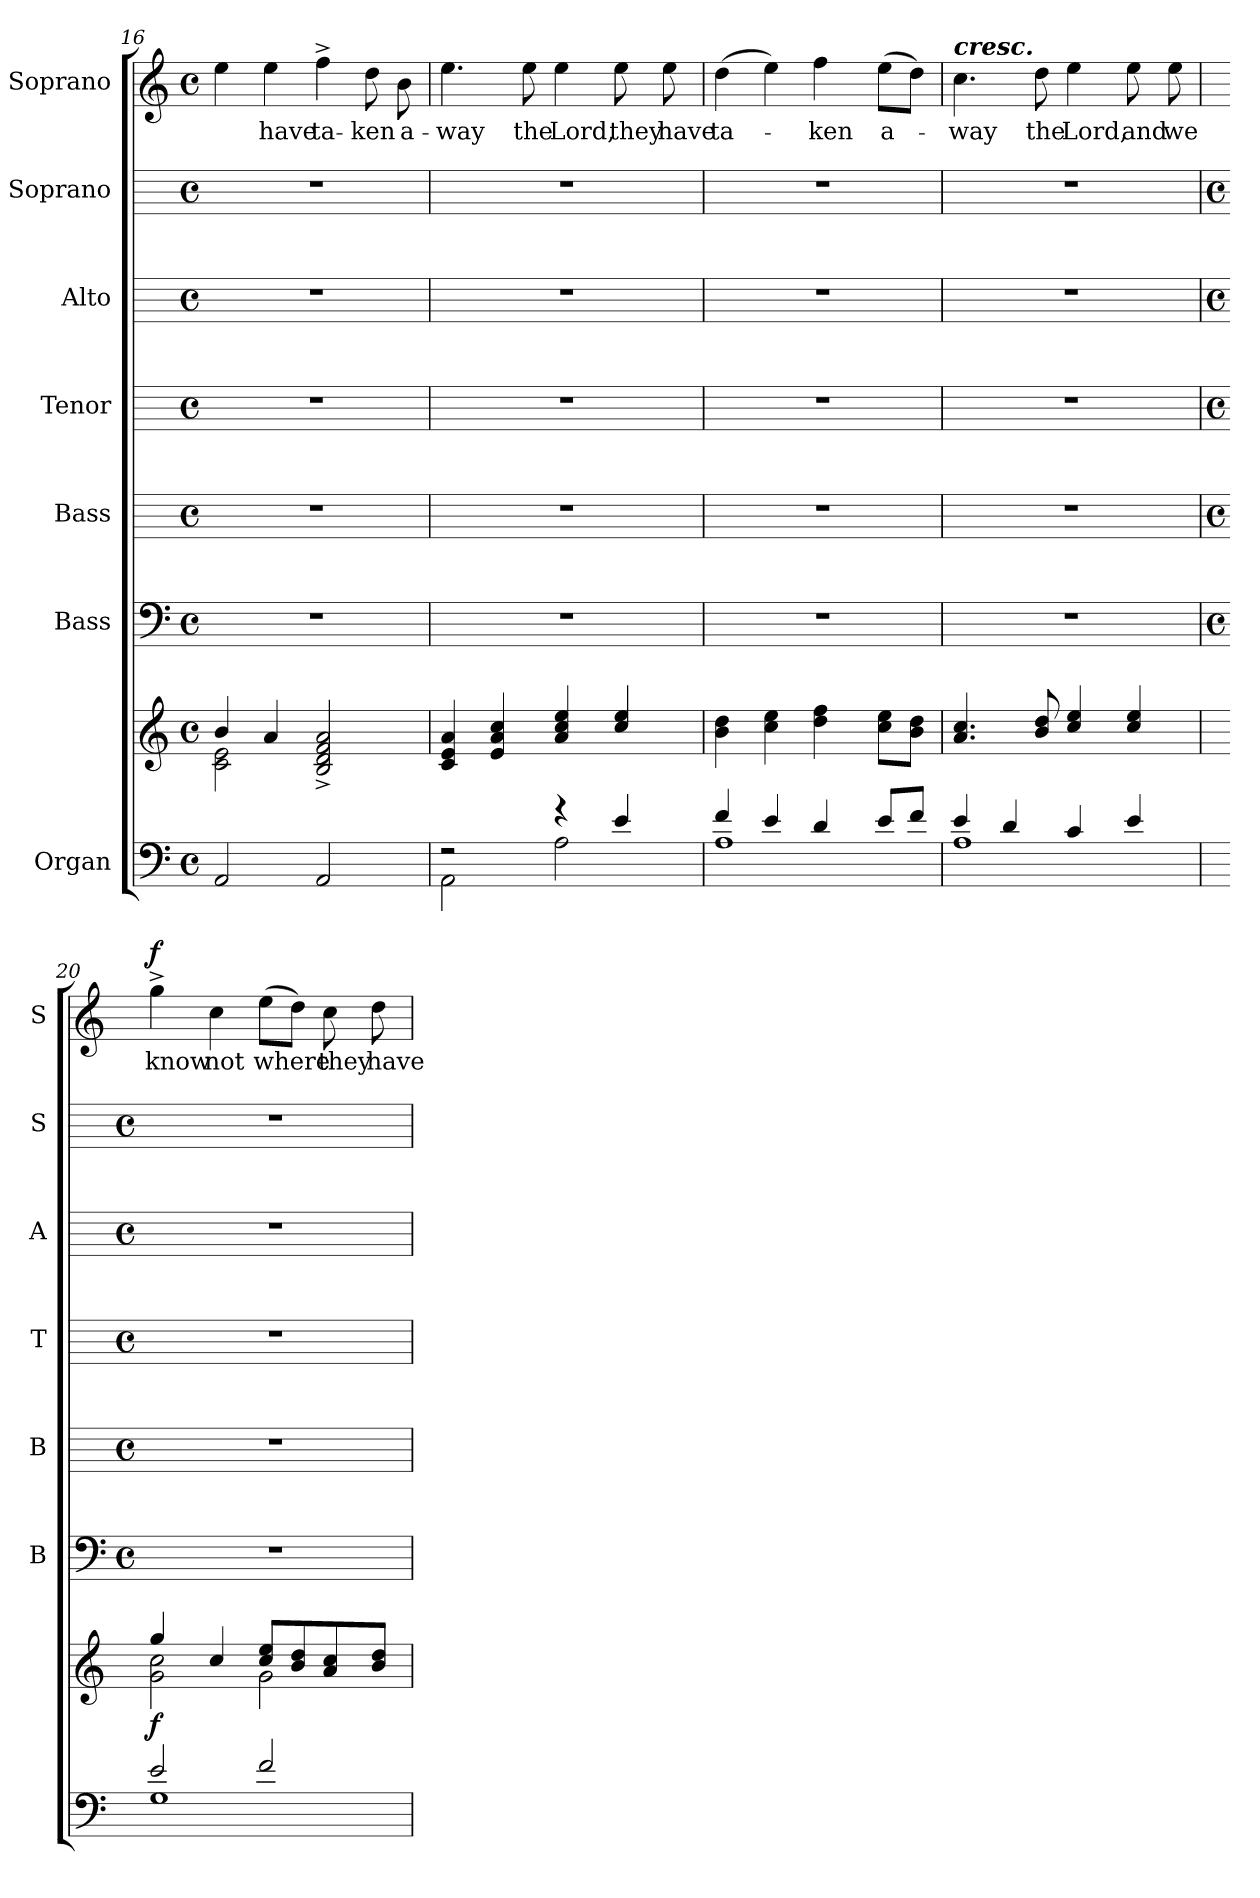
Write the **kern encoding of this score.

**kern	**kern	**dynam	**kern	**kern	**kern	**kern	**kern	**kern	**text	**dynam
*part7	*part7	*part7	*part6	*part5	*part4	*part3	*part2	*part1	*part1	*part1
*staff8	*staff7	*staff7/8	*staff6	*staff5	*staff4	*staff3	*staff2	*staff1	*staff1	*staff1
*I"Organ	*	*	*I"Bass	*I"Bass	*I"Tenor	*I"Alto	*I"Soprano	*I"Soprano	*	*
*	*	*	*I'B	*I'B	*I'T	*I'A	*I'S	*I'S	*	*
*clefF4	*clefG2	*	*clefF4	*	*	*	*	*clefG2	*	*
*k[]	*k[]	*	*k[]	*	*	*	*	*k[]	*	*
*C:	*C:	*	*C:	*	*	*	*	*C:	*	*
*M4/4	*M4/4	*	*M4/4	*M4/4	*M4/4	*M4/4	*M4/4	*M4/4	*	*
*met(c)	*met(c)	*	*met(c)	*met(c)	*met(c)	*met(c)	*met(c)	*met(c)	*	*
=16	=16	=16	=16	=16	=16	=16	=16	=16	=16	=16
*^	*^	*	*	*	*	*	*	*	*	*
2AA/	1ryy	4b/	2c\ 2e\	.	1r	1r	1r	1r	1r	4ee	.	.
!	!	!	!	!	!	!	!	!	!	!	!LO:LY:b	!
.	.	4a	.	.	.	.	.	.	.	4ee	have	.
!	!	!	!	!	!	!	!	!	!	!	!LO:LY:b	!
2AA/	.	2B^ 2d^ 2f^ 2a^	2ryy	.	.	.	.	.	.	4ff^	ta-	.
!	!	!	!	!	!	!	!	!	!	!	!LO:LY:b	!
.	.	.	.	.	.	.	.	.	.	8dd	-ken	.
!	!	!	!	!	!	!	!	!	!	!	!LO:LY:b	!
.	.	.	.	.	.	.	.	.	.	8b	a-	.
=17	=17	=17	=17	=17	=17	=17	=17	=17	=17	=17	=17	=17
!	!	!	!	!	!	!	!	!	!	!	!LO:LY:b	!
2r	2AA\	4c 4e 4a	1ryy	.	1r	1r	1r	1r	1r	4.ee	-way	.
.	.	4e 4a 4cc	.	.	.	.	.	.	.	.	.	.
!	!	!	!	!	!	!	!	!	!	!	!LO:LY:b	!
.	.	.	.	.	.	.	.	.	.	8ee	the	.
!	!	!	!	!	!	!	!	!	!	!	!LO:LY:b	!
4r	2A\	4a 4cc 4ee	.	.	.	.	.	.	.	4ee	Lord,	.
!	!	!	!	!	!	!	!	!	!	!	!LO:LY:b	!
4e/	.	4cc 4ee	.	.	.	.	.	.	.	8ee	they	.
!	!	!	!	!	!	!	!	!	!	!	!LO:LY:b	!
.	.	.	.	.	.	.	.	.	.	8ee	have	.
=18	=18	=18	=18	=18	=18	=18	=18	=18	=18	=18	=18	=18
!	!	!	!	!	!	!	!	!	!	!	!LO:LY:b	!
4f/	1A\	4b 4dd	2ryy	.	1r	1r	1r	1r	1r	(>4dd	ta-	.
4e/	.	4cc 4ee	.	.	.	.	.	.	.	4ee)	.	.
!	!	!	!	!	!	!	!	!	!	!	!LO:LY:b	!
4d/	.	4dd 4ff	8ryy	.	.	.	.	.	.	4ff	ken	.
.	.	.	4.ryy	.	.	.	.	.	.	.	.	.
!	!	!	!	!	!	!	!	!	!	!	!LO:LY:b	!
8e/L	.	8cc 8eeL	.	.	.	.	.	.	.	(>8eeL	a-	.
8f/J	.	8b 8ddJ	.	.	.	.	.	.	.	8ddJ)	.	.
=19	=19	=19	=19	=19	=19	=19	=19	=19	=19	=19	=19	=19
!	!	!	!	!	!	!	!	!	!	!LO:TX:a:Bi:t=cresc.	!	!
!	!	!	!	!	!	!	!	!	!	!	!LO:LY:b	!
4e/	1A\	4.a 4.cc	1ryy	.	1r	1r	1r	1r	1r	4.cc	way	.
4d/	.	.	.	.	.	.	.	.	.	.	.	.
!	!	!	!	!	!	!	!	!	!	!	!LO:LY:b	!
.	.	8b 8dd	.	.	.	.	.	.	.	8dd	the	.
!	!	!	!	!	!	!	!	!	!	!	!LO:LY:b	!
4c/	.	4cc 4ee	.	.	.	.	.	.	.	4ee	Lord,	.
!	!	!	!	!	!	!	!	!	!	!	!LO:LY:b	!
4e/	.	4cc 4ee	.	.	.	.	.	.	.	8ee	and	.
!	!	!	!	!	!	!	!	!	!	!	!LO:LY:b	!
.	.	.	.	.	.	.	.	.	.	8ee	we	.
!!LO:LB:g=z
=20	=20	=20	=20	=20	=20	=20	=20	=20	=20	=20	=20	=20
*	*	*	*	*	*M4/4	*M4/4	*M4/4	*M4/4	*M4/4	*	*	*
*	*	*	*	*	*met(c)	*met(c)	*met(c)	*met(c)	*met(c)	*	*	*
!	!	!	!	!LO:DY:b	!	!	!	!	!	!	!LO:LY:b	!LO:DY:b
2e/	1G\	4gg/	2g\ 2cc\	f	1r	1r	1r	1r	1r	4gg^	know	f
!	!	!	!	!	!	!	!	!	!	!	!LO:LY:b	!
.	.	4cc/	.	.	.	.	.	.	.	4cc	not	.
!	!	!	!	!	!	!	!	!	!	!	!LO:LY:b	!
2f/	.	8cc/ 8ee/L	2g\	.	.	.	.	.	.	(>8eeL	where	.
.	.	8b/ 8dd/	.	.	.	.	.	.	.	8ddJ)	.	.
!	!	!	!	!	!	!	!	!	!	!	!LO:LY:b	!
.	.	8a/ 8cc/	.	.	.	.	.	.	.	8cc	they	.
!	!	!	!	!	!	!	!	!	!	!	!LO:LY:b	!
.	.	8b/ 8dd/J	.	.	.	.	.	.	.	8dd	have	.
*v	*v	*	*	*	*	*	*	*	*	*	*	*
*	*v	*v	*	*	*	*	*	*	*	*	*
=	=	=	=	=	=	=	=	=	=	=
*-	*-	*-	*-	*-	*-	*-	*-	*-	*-	*-
